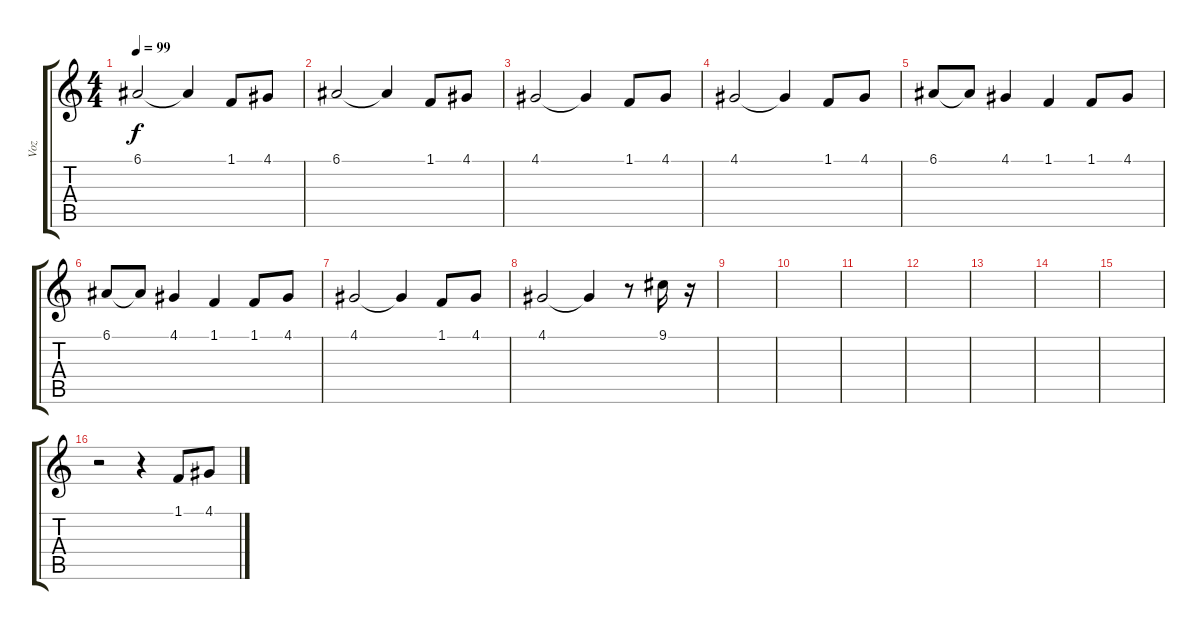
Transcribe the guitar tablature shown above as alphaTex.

\track ("Voz" "Voz") {instrument stringensemble1}
\staff {score tabs}
\tuning (E4 B3 G3 D3 A2 E2) {hide}
\ts (4 4)
\tempo 99
\clef g2
\ks c
6.1.2{dy f} 6.1{t}.4 1.1.8 4.1.8 |
6.1.2 6.1{t}.4 1.1.8 4.1.8 |
4.1.2 4.1{t}.4 1.1.8 4.1.8 |
4.1.2 4.1{t}.4 1.1.8 4.1.8 |
6.1.8 6.1{t}.8 4.1.4 1.1.4 1.1.8 4.1.8 |
6.1.8 6.1{t}.8 4.1.4 1.1.4 1.1.8 4.1.8 |
4.1.2 4.1{t}.4 1.1.8 4.1.8 |
4.1.2 4.1{t}.4 r.8 9.1.16 r.16 |
|
|
|
|
|
|
|
r.2 r.4 1.1.8 4.1.8
